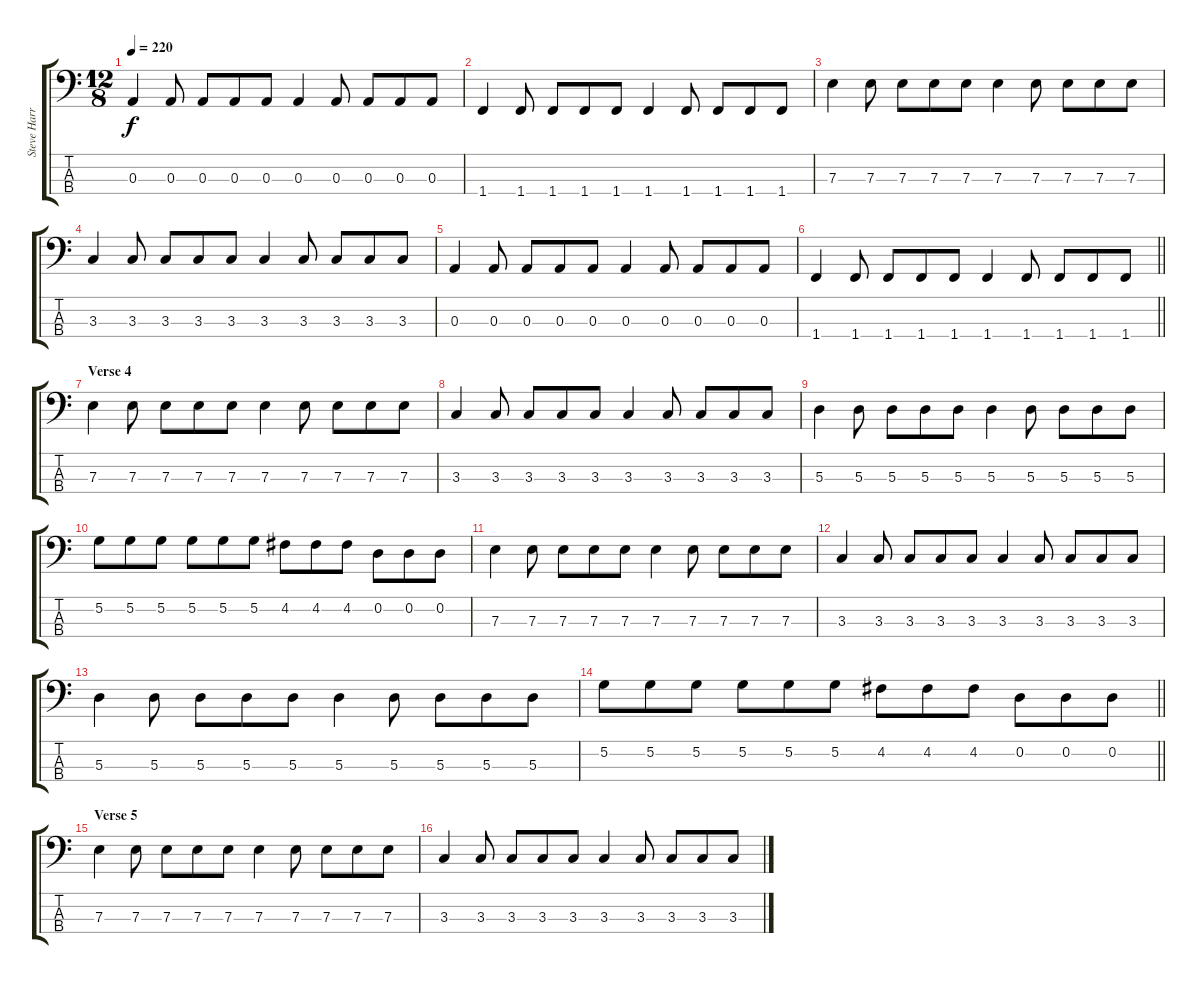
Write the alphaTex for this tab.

\track ("Steve Harris" "Steve Harr") {instrument electricbassfinger}
\staff {score tabs}
\tuning (G2 D2 A1 E1) {hide}
\ts (12 8)
\tempo 220
\clef f4
\ks c
0.3.4{dy f} 0.3.8 0.3.8 0.3.8 0.3.8 0.3.4 0.3.8 0.3.8 0.3.8 0.3.8 |
1.4.4 1.4.8 1.4.8 1.4.8 1.4.8 1.4.4 1.4.8 1.4.8 1.4.8 1.4.8 |
7.3.4 7.3.8 7.3.8 7.3.8 7.3.8 7.3.4 7.3.8 7.3.8 7.3.8 7.3.8 |
3.3.4 3.3.8 3.3.8 3.3.8 3.3.8 3.3.4 3.3.8 3.3.8 3.3.8 3.3.8 |
0.3.4 0.3.8 0.3.8 0.3.8 0.3.8 0.3.4 0.3.8 0.3.8 0.3.8 0.3.8 |
\barLineRight lightlight
1.4.4 1.4.8 1.4.8 1.4.8 1.4.8 1.4.4 1.4.8 1.4.8 1.4.8 1.4.8 |
\section ("" "Verse 4")
7.3.4 7.3.8 7.3.8 7.3.8 7.3.8 7.3.4 7.3.8 7.3.8 7.3.8 7.3.8 |
3.3.4 3.3.8 3.3.8 3.3.8 3.3.8 3.3.4 3.3.8 3.3.8 3.3.8 3.3.8 |
5.3.4 5.3.8 5.3.8 5.3.8 5.3.8 5.3.4 5.3.8 5.3.8 5.3.8 5.3.8 |
5.2.8 5.2.8 5.2.8 5.2.8 5.2.8 5.2.8 4.2.8 4.2.8 4.2.8 0.2.8 0.2.8 0.2.8 |
7.3.4 7.3.8 7.3.8 7.3.8 7.3.8 7.3.4 7.3.8 7.3.8 7.3.8 7.3.8 |
3.3.4 3.3.8 3.3.8 3.3.8 3.3.8 3.3.4 3.3.8 3.3.8 3.3.8 3.3.8 |
5.3.4 5.3.8 5.3.8 5.3.8 5.3.8 5.3.4 5.3.8 5.3.8 5.3.8 5.3.8 |
\barLineRight lightlight
5.2.8 5.2.8 5.2.8 5.2.8 5.2.8 5.2.8 4.2.8 4.2.8 4.2.8 0.2.8 0.2.8 0.2.8 |
\section ("" "Verse 5")
7.3.4 7.3.8 7.3.8 7.3.8 7.3.8 7.3.4 7.3.8 7.3.8 7.3.8 7.3.8 |
3.3.4 3.3.8 3.3.8 3.3.8 3.3.8 3.3.4 3.3.8 3.3.8 3.3.8 3.3.8
